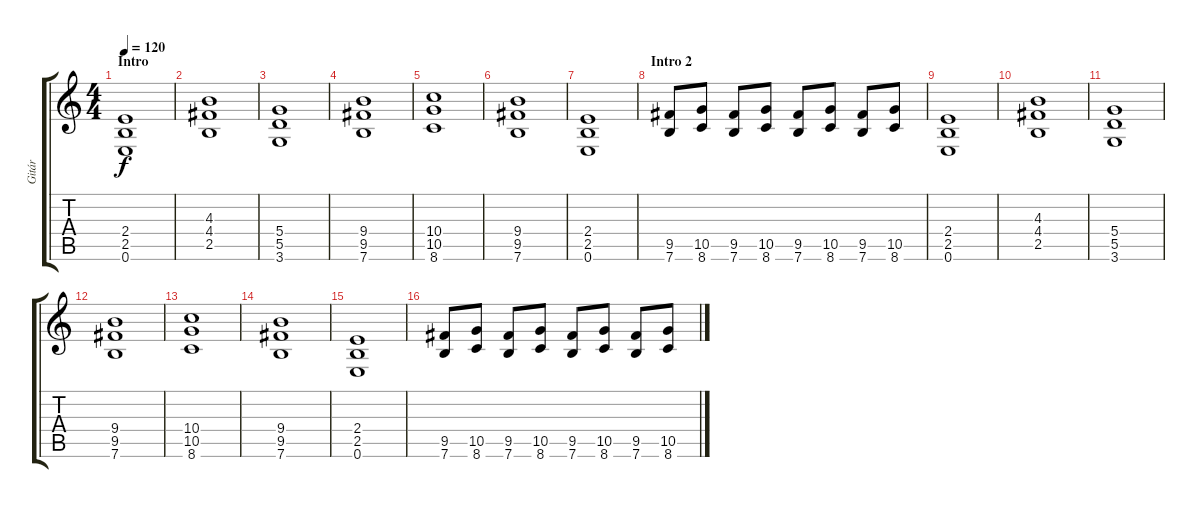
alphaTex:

\track ("Gitár" "Gitár") {instrument distortionguitar}
\staff {score tabs}
\tuning (E4 B3 G3 D3 A2 E2) {hide}
\ts (4 4)
\section ("" "Intro")
\tempo 120
\clef g2
\ks c
(2.4 2.5 0.6).1{dy f instrument distortionguitar} |
(4.3 4.4 2.5).1 |
(5.4 5.5 3.6).1 |
(9.4 9.5 7.6).1 |
(10.4 10.5 8.6).1 |
(9.4 9.5 7.6).1 |
(2.4 2.5 0.6).1 |
\section ("" "Intro 2")
(9.5 7.6).8 (10.5 8.6).8 (9.5 7.6).8 (10.5 8.6).8 (9.5 7.6).8 (10.5 8.6).8 (9.5 7.6).8 (10.5 8.6).8 |
(2.4 2.5 0.6).1 |
(4.3 4.4 2.5).1 |
(5.4 5.5 3.6).1 |
(9.4 9.5 7.6).1 |
(10.4 10.5 8.6).1 |
(9.4 9.5 7.6).1 |
(2.4 2.5 0.6).1 |
(9.5 7.6).8 (10.5 8.6).8 (9.5 7.6).8 (10.5 8.6).8 (9.5 7.6).8 (10.5 8.6).8 (9.5 7.6).8 (10.5 8.6).8
